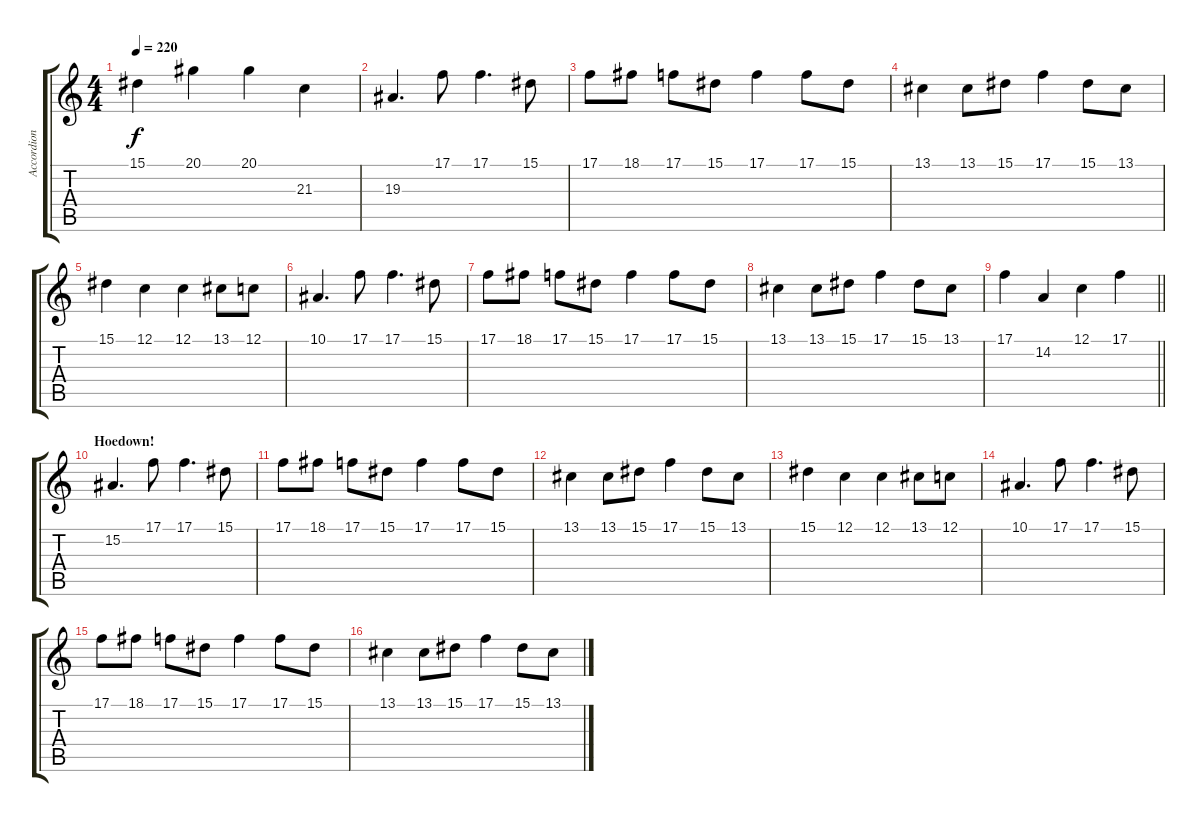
\track ("Accordion RH" "Accordion ") {instrument accordion}
\staff {score tabs}
\tuning (C4 G3 Eb3 Bb2 F2 C2) {hide}
\ts (4 4)
\tempo 220
\clef g2
\ks c
15.1.4{dy f} 20.1.4 20.1.4 21.3.4 |
19.3.4{d} 17.1.8 17.1.4{d} 15.1.8 |
17.1.8 18.1.8 17.1.8 15.1.8 17.1.4 17.1.8 15.1.8 |
13.1.4 13.1.8 15.1.8 17.1.4 15.1.8 13.1.8 |
15.1.4 12.1.4 12.1.4 13.1.8 12.1.8 |
10.1.4{d} 17.1.8 17.1.4{d} 15.1.8 |
17.1.8 18.1.8 17.1.8 15.1.8 17.1.4 17.1.8 15.1.8 |
13.1.4 13.1.8 15.1.8 17.1.4 15.1.8 13.1.8 |
\barLineRight lightlight
17.1.4 14.2.4 12.1.4 17.1.4 |
\section ("" "Hoedown!")
15.2.4{d} 17.1.8 17.1.4{d} 15.1.8 |
17.1.8 18.1.8 17.1.8 15.1.8 17.1.4 17.1.8 15.1.8 |
13.1.4 13.1.8 15.1.8 17.1.4 15.1.8 13.1.8 |
15.1.4 12.1.4 12.1.4 13.1.8 12.1.8 |
10.1.4{d} 17.1.8 17.1.4{d} 15.1.8 |
17.1.8 18.1.8 17.1.8 15.1.8 17.1.4 17.1.8 15.1.8 |
13.1.4 13.1.8 15.1.8 17.1.4 15.1.8 13.1.8
